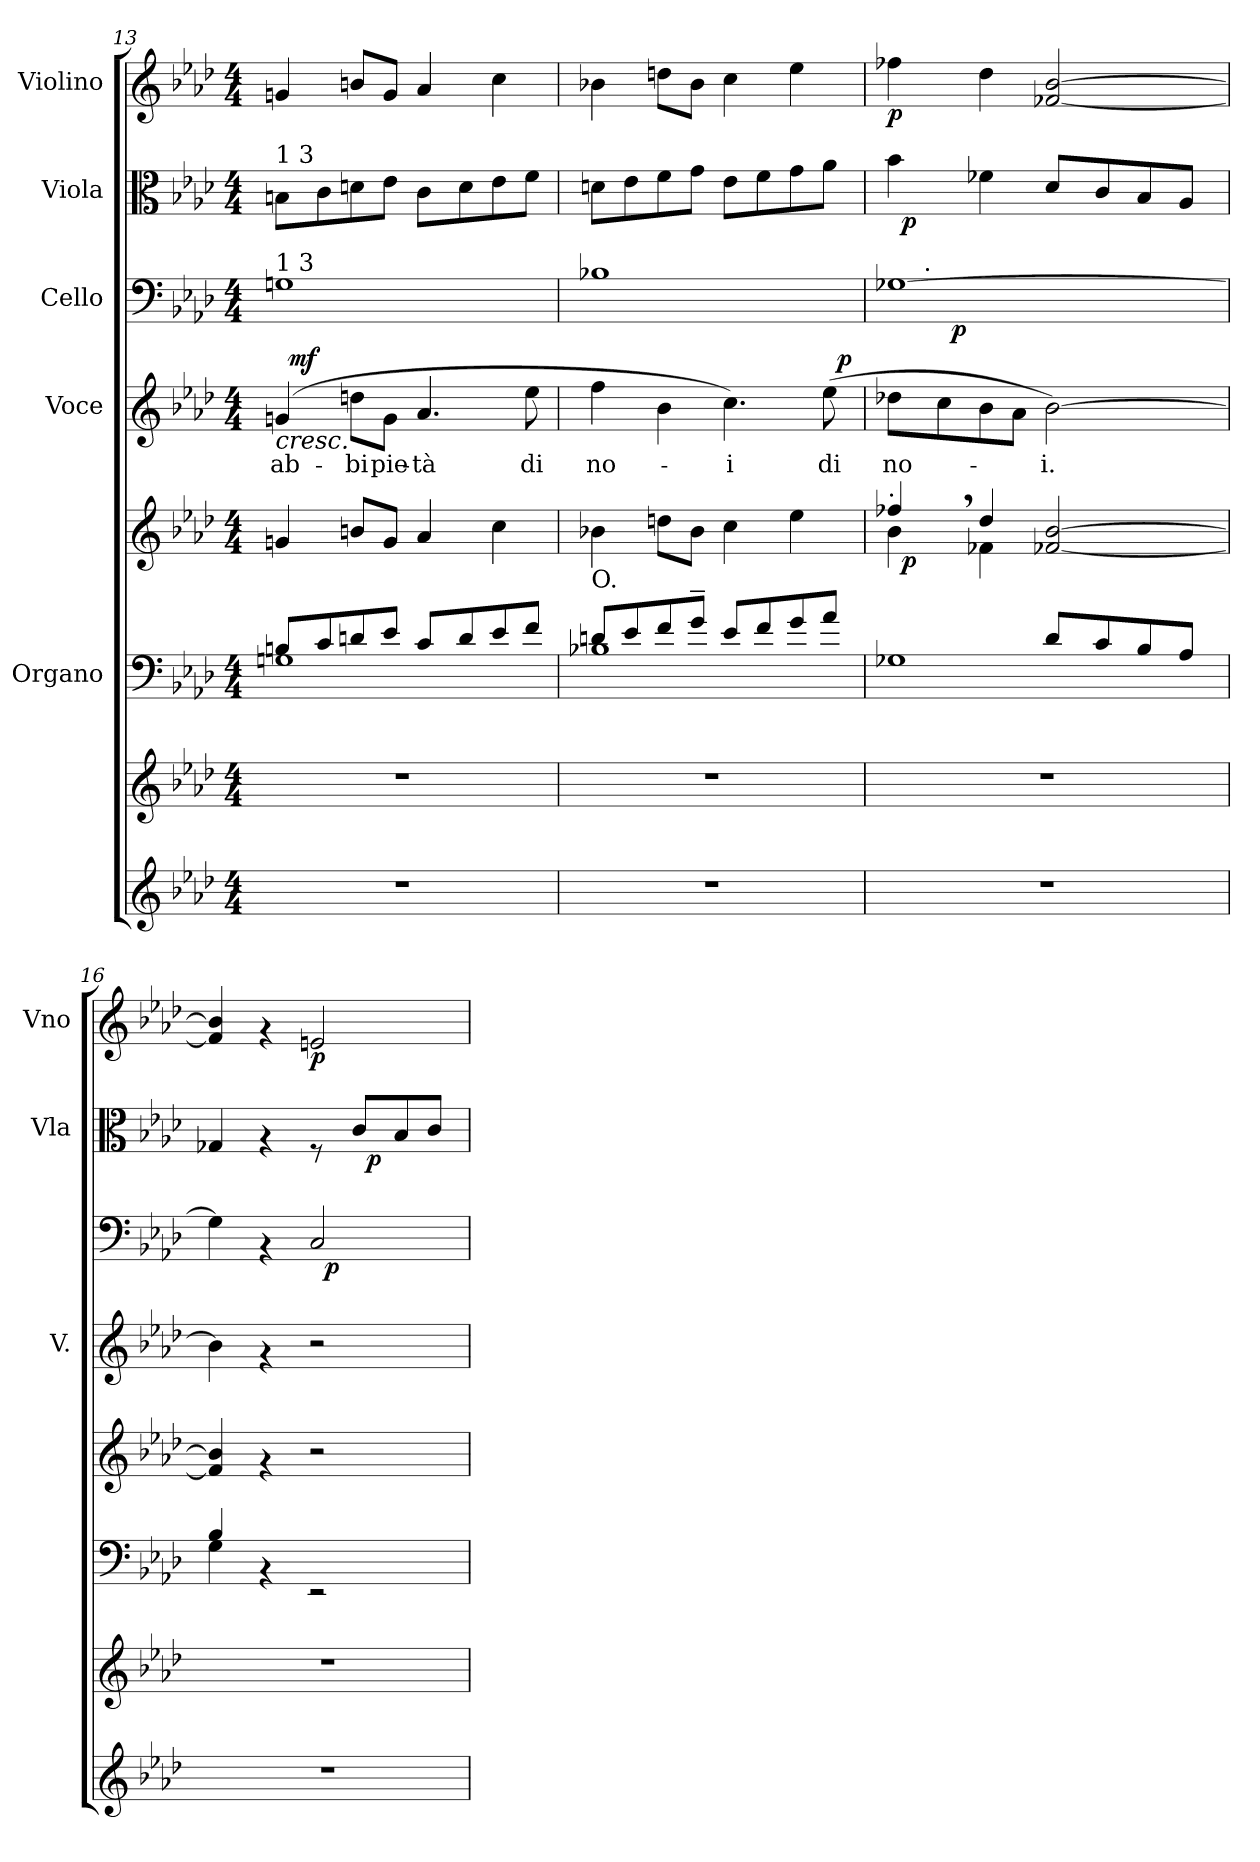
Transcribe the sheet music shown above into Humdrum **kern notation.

**kern	**kern	**kern	**kern	**dynam	**kern	**text	**dynam	**kern	**dynam	**kern	**dynam	**kern	**dynam
*part7	*part6	*part5	*part5	*part5	*part4	*part4	*part4	*part3	*part3	*part2	*part2	*part1	*part1
*staff8	*staff7	*staff6	*staff5	*staff5/6	*staff4	*staff4	*staff4	*staff3	*staff3	*staff2	*staff2	*staff1	*staff1
*	*	*I"Organo	*	*	*I"Voce	*	*	*I"Cello	*	*I"Viola	*	*I"Violino	*
*	*	*	*	*	*I'V.	*	*	*	*	*I'Vla	*	*I'Vno	*
!!LO:PB:g=z
*clefG2	*clefG2	*clefF4	*clefG2	*	*clefG2	*	*	*clefF4	*	*clefC3	*	*clefG2	*
*k[b-e-a-d-]	*k[b-e-a-d-]	*k[b-e-a-d-]	*k[b-e-a-d-]	*	*k[b-e-a-d-]	*	*	*k[b-e-a-d-]	*	*k[b-e-a-d-]	*	*k[b-e-a-d-]	*
*A-:	*A-:	*A-:	*A-:	*	*A-:	*	*	*A-:	*	*A-:	*	*A-:	*
*M4/4	*M4/4	*M4/4	*M4/4	*	*M4/4	*	*	*M4/4	*	*M4/4	*	*M4/4	*
=13	=13	=13	=13	=13	=13	=13	=13	=13	=13	=13	=13	=13	=13
*	*	*^	*	*	*	*	*	*	*	*	*	*	*
!	!	!	!	!	!	!	!	!	!	!	!LO:TX:a:t=1 3	!	!	!
!	!	!	!	!	!	!	!	!	!LO:TX:a:t=1 3	!	!	!	!	!
!	!	!	!	!	!	!LO:TX:a:t=1 3	!	!	!	!	!	!	!	!
!	!	!	!	!	!	!	!LO:LY:b	!LO:HP:b	!	!	!	!	!	!
*	*	*	*	*	*	*^	*	*	*	*	*	*	*	*
1r	1r	8Bn/L	1Gn	4gn/	.	(4gn/	32ryy	ab-	<	1Gn	.	8Bn\L	.	4gn/	.
!	!	!	!	!	!	!	!	!	!LO:DY:a	!	!	!	!	!	!
.	.	.	.	.	.	.	2ryy	.	mf	.	.	.	.	.	.
.	.	8c/	.	.	.	.	.	.	.	.	.	8c\	.	.	.
!	!	!	!	!	!	!	!	!LO:LY:b	!	!	!	!	!	!	!
.	.	8dn/	.	8bn/L	.	8ddn\L	.	-bi	.	.	.	8dn\	.	8bn/L	.
!	!	!	!	!	!	!	!	!LO:LY:b	!	!	!	!	!	!	!
.	.	8e-/J	.	8g/J	.	8g\J	.	pie-	.	.	.	8e-\J	.	8g/J	.
!	!	!	!	!	!	!	!	!LO:LY:b	!	!	!	!	!	!	!
.	.	8c/L	.	4a-/	.	4.a-/	.	-tà	.	.	.	8c\L	.	4a-/	.
.	.	.	.	.	.	.	4...ryy	.	.	.	.	.	.	.	.
.	.	8d/	.	.	.	.	.	.	.	.	.	8d\	.	.	.
.	.	8e-/	.	4cc\	.	.	.	.	.	.	.	8e-\	.	4cc\	.
!	!	!	!	!	!	!	!	!LO:LY:b	!	!	!	!	!	!	!
.	.	8f/J	.	.	.	8ee-\	.	di	.	.	.	8f\J	.	.	.
=14	=14	=14	=14	=14	=14	=14	=14	=14	=14	=14	=14	=14	=14	=14	=14
!	!	!	!	!LO:TX:b:t=O.	!	!	!	!	!	!	!	!	!	!	!
!	!	!	!	!	!	!	!	!LO:LY:b	!	!	!	!	!	!	!
1r	1r	8dn/L	1B-X	4b-X\	.	4ff\	2ryy	no-	.	1B-X	.	8dn\L	.	4b-X\	.
.	.	8e-/	.	.	.	.	.	.	.	.	.	8e-\	.	.	.
.	.	8f/	.	8ddn\L	.	4b-\	.	.	.	.	.	8f\	.	8ddn\L	.
.	.	8g~>/J	.	8b-\J	.	.	.	.	.	.	.	8g\J	.	8b-\J	.
!	!	!	!	!	!	!	!	!LO:LY:b	!	!	!	!	!	!	!
.	.	8e-/L	.	4cc\	.	4.cc\)	4ryy	-i	.	.	.	8e-\L	.	4cc\	.
.	.	8f/	.	.	.	.	.	.	.	.	.	8f\	.	.	.
.	.	8g/	.	4ee-\	.	.	8ryy	.	.	.	.	8g\	.	4ee-\	.
!	!	!	!	!	!	!	!	!LO:LY:b	!	!	!	!	!	!	!
.	.	8a-/J	.	.	.	(>8ee-\	32ryy	di	[	.	.	8a-\J	.	.	.
!	!	!	!	!	!	!	!	!	!LO:DY:a	!	!	!	!	!	!
.	.	.	.	.	.	.	16.ryy	.	p	.	.	.	.	.	.
=15	=15	=15	=15	=15	=15	=15	=15	=15	=15	=15	=15	=15	=15	=15	=15
*	*	*	*	*^	*	*	*	*	*	*	*	*	*	*	*
!	!	!	!	!	!	!	!	!	!	!	!	!	!LO:TX:a:t=.	!	!	!
!	!	!	!	!	!	!	!LO:TX:a:t=.	!	!	!	!	!	!	!	!	!
!	!	!	!	!LO:TX:a:t=.	!	!	!	!	!	!	!	!	!	!	!	!
!	!	!	!	!	!	!	!	!	!LO:LY:b	!	!	!	!	!	!	!LO:DY:b
*	*	*	*	*	*^	*	*	*	*	*	*^	*	*^	*	*	*
*	*	*	*	*	*	*	*	*v	*v	*	*	*	*^	*	*	*	*	*	*
1r	1r	1G-X	2ryy	4ff-X>,>/	4b-\	32ryy	.	8dd-X>\L	no-	.	[>1G-X>	8ryy	16.ryy	.	4b->\	32ryy	.	4ff-X>\	p
!	!	!	!	!	!	!	!LO:DY:b	!	!	!	!	!	!	!	!	!	!LO:DY:b	!	!
.	.	.	.	.	.	2ryy	p	.	.	.	.	.	.	.	.	2ryy	p	.	.
!	!	!	!	!	!	!	!	!	!	!	!	!	!LO:TX:a:t=.	!	!	!	!	!	!
.	.	.	.	.	.	.	.	.	.	.	.	.	2ryy	.	.	.	.	.	.
.	.	.	.	.	.	.	.	8cc\	.	.	.	32ryy	.	.	.	.	.	.	.
!	!	!	!	!	!	!	!	!	!	!	!	!	!	!LO:DY:b	!	!	!	!	!
.	.	.	.	.	.	.	.	.	.	.	.	2ryy	.	p	.	.	.	.	.
.	.	.	.	4dd-/	4f-X\	.	.	8b-\	.	.	.	.	.	.	4f-X\	.	.	4dd-\	.
.	.	.	.	.	.	.	.	8a-\J	.	.	.	.	.	.	.	.	.	.	.
!	!	!	!	!	!	!	!	!	!LO:LY:b	!	!	!	!	!	!	!	!	!	!
.	.	.	8d-/L	[<2f-X/ [>2b-/	2ryy	.	.	[>2b-\)	-i.	.	.	.	.	.	8d-/L	.	.	[<2f-X/ [>2b-/	.
.	.	.	.	.	.	4...ryy	.	.	.	.	.	.	.	.	.	4...ryy	.	.	.
.	.	.	.	.	.	.	.	.	.	.	.	.	4ryy	.	.	.	.	.	.
.	.	.	8c/	.	.	.	.	.	.	.	.	.	.	.	8c/	.	.	.	.
.	.	.	.	.	.	.	.	.	.	.	.	4ryy	.	.	.	.	.	.	.
.	.	.	8B-/	.	.	.	.	.	.	.	.	.	.	.	8B-/	.	.	.	.
.	.	.	.	.	.	.	.	.	.	.	.	.	8ryy	.	.	.	.	.	.
.	.	.	8A-/J	.	.	.	.	.	.	.	.	.	.	.	8A-/J	.	.	.	.
.	.	.	.	.	.	.	.	.	.	.	.	16.ryy	.	.	.	.	.	.	.
.	.	.	.	.	.	.	.	.	.	.	.	.	32ryy	.	.	.	.	.	.
*	*	*	*	*v	*v	*v	*	*	*	*	*	*v	*v	*	*	*	*	*	*
=16	=16	=16	=16	=16	=16	=16	=16	=16	=16	=16	=16	=16	=16	=16	=16	=16
1r	1r	4B-/	4G\	4f-/] 4b-/]	.	4b-\]	.	.	4G-\]	2ryy	.	4G-X/	2ryy	.	4f-/] 4b-/]	.
.	.	4rAA	2.ryy	4rf	.	4rf	.	.	4rAA	.	.	4rG	.	.	4rf	.
!	!	!	!	!	!	!	!	!	!	!	!	!	!	!	!	!LO:DY:b
.	.	2rEE	.	2r	.	2r	.	.	2C/	32ryy	.	8rF	8ryy	.	2en/	p
!	!	!	!	!	!	!	!	!	!	!	!LO:DY:b	!	!	!	!	!
.	.	.	.	.	.	.	.	.	.	4...ryy	p	.	.	.	.	.
.	.	.	.	.	.	.	.	.	.	.	.	8c/L	32ryy	.	.	.
!	!	!	!	!	!	!	!	!	!	!	!	!	!	!LO:DY:b	!	!
.	.	.	.	.	.	.	.	.	.	.	.	.	4ryy	p	.	.
.	.	.	.	.	.	.	.	.	.	.	.	8B-/	.	.	.	.
.	.	.	.	.	.	.	.	.	.	.	.	8c/J	.	.	.	.
.	.	.	.	.	.	.	.	.	.	.	.	.	16.ryy	.	.	.
*	*	*	*	*	*	*	*	*	*v	*v	*	*	*	*	*	*
*	*	*v	*v	*	*	*	*	*	*	*	*v	*v	*	*	*
=	=	=	=	=	=	=	=	=	=	=	=	=	=
*-	*-	*-	*-	*-	*-	*-	*-	*-	*-	*-	*-	*-	*-
